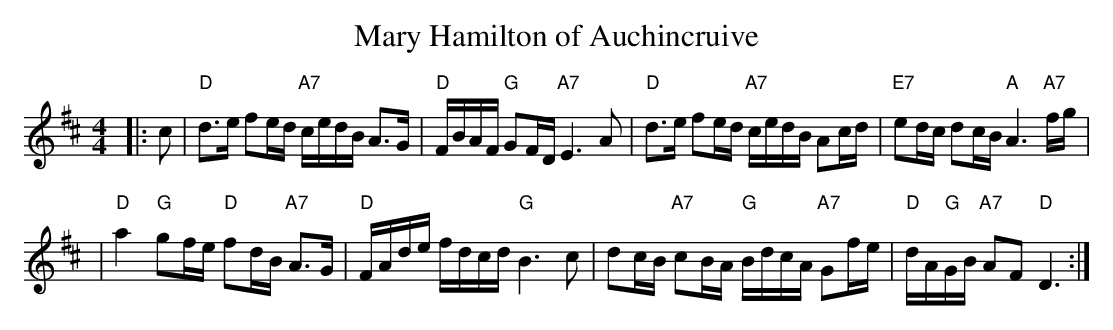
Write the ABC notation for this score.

X:1
T: Mary Hamilton of Auchincruive
M: 4/4
L: 1/8
K: D
|: c \
| "D"d>e fe/d/ "A7"c/e/d/B/ A>G | "D"F/B/A/F/ "G"GF/D/ "A7"E3 A \
| "D"d>e fe/d/ "A7"c/e/d/B/ Ac/d/ | "E7"ed/c/ dc/B/ "A"A3 "A7"f/g/ |
| "D"a2 "G"gf/e/ "D"fd/B/ "A7"A>G | "D"F/A/d/e/ f/d/c/d/ "G"B3 c \
| dc/B/ "A7"cB/A/ "G"B/d/c/A/ "A7"Gf/e/ | "D"d/A/"G"G/B/ "A7"AF "D"D3 :|
